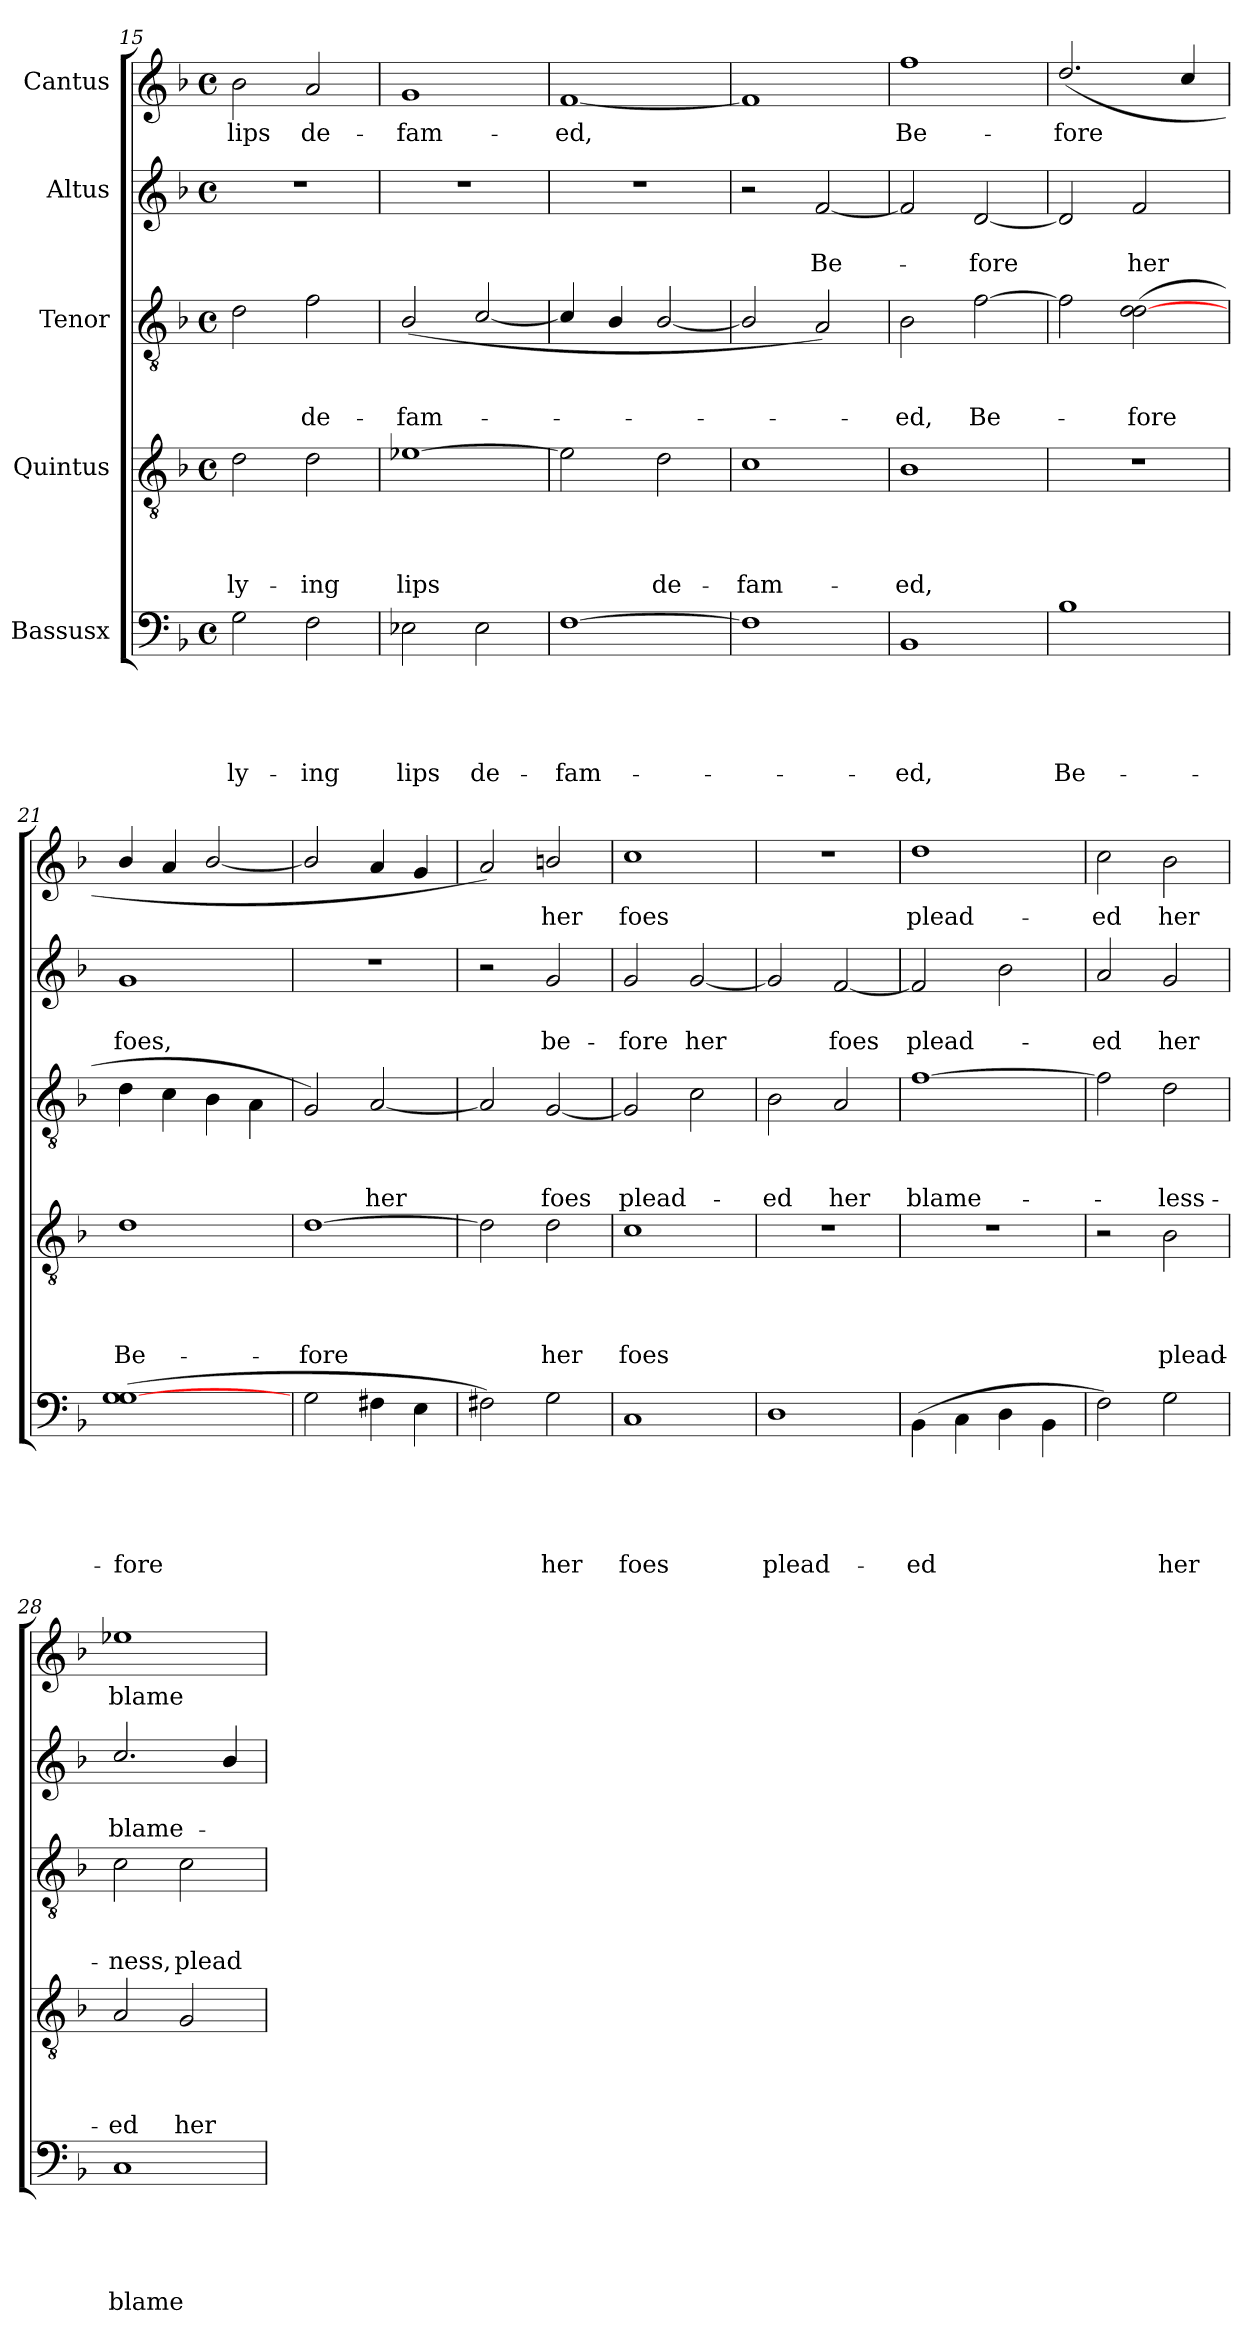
**kern	**text	**text	**text	**text	**text	**kern	**text	**text	**text	**text	**kern	**text	**text	**text	**kern	**text	**text	**kern	**text
*part5	*part5	*part5	*part5	*part5	*part5	*part4	*part4	*part4	*part4	*part4	*part3	*part3	*part3	*part3	*part2	*part2	*part2	*part1	*part1
*staff5	*staff5	*staff5	*staff5	*staff5	*staff5	*staff4	*staff4	*staff4	*staff4	*staff4	*staff3	*staff3	*staff3	*staff3	*staff2	*staff2	*staff2	*staff1	*staff1
*I"Bassusx	*	*	*	*	*	*I"Quintus	*	*	*	*	*I"Tenor	*	*	*	*I"Altus	*	*	*I"Cantus	*
*clefF4	*	*	*	*	*	*clefGv2	*	*	*	*	*clefGv2	*	*	*	*clefG2	*	*	*clefG2	*
*k[b-]	*	*	*	*	*	*k[b-]	*	*	*	*	*k[b-]	*	*	*	*k[b-]	*	*	*k[b-]	*
*F:	*	*	*	*	*	*F:	*	*	*	*	*F:	*	*	*	*F:	*	*	*F:	*
*M4/4	*	*	*	*	*	*M4/4	*	*	*	*	*M4/4	*	*	*	*M4/4	*	*	*M4/4	*
*met(c)	*	*	*	*	*	*met(c)	*	*	*	*	*met(c)	*	*	*	*met(c)	*	*	*met(c)	*
=15	=15	=15	=15	=15	=15	=15	=15	=15	=15	=15	=15	=15	=15	=15	=15	=15	=15	=15	=15
!	!	!	!	!	!LO:LY:b	!	!	!	!	!LO:LY:b	!	!	!	!	!	!	!	!	!LO:LY:b
2G\	.	.	.	.	ly-	2d\	.	.	.	ly-	2d\	.	.	.	1r	.	.	2b-\	lips
!	!	!	!	!	!LO:LY:b	!	!	!	!	!LO:LY:b	!	!	!	!LO:LY:b	!	!	!	!	!LO:LY:b
2F\	.	.	.	.	-ing	2d\	.	.	.	-ing	2f\	.	.	de-	.	.	.	2a/	de-
=16	=16	=16	=16	=16	=16	=16	=16	=16	=16	=16	=16	=16	=16	=16	=16	=16	=16	=16	=16
!	!	!	!	!	!LO:LY:b	!	!	!	!	!LO:LY:b	!	!	!	!LO:LY:b	!	!	!	!	!LO:LY:b
2E-X\	.	.	.	.	lips	[>1e-X	.	.	.	lips	(<2B-/	.	.	-fam-	1r	.	.	1g	-fam-
!	!	!	!	!	!LO:LY:b	!	!	!	!	!	!	!	!	!	!	!	!	!	!
2E-\	.	.	.	.	de-	.	.	.	.	.	[<2c/	.	.	.	.	.	.	.	.
=17	=17	=17	=17	=17	=17	=17	=17	=17	=17	=17	=17	=17	=17	=17	=17	=17	=17	=17	=17
!	!	!	!	!	!LO:LY:b	!	!	!	!	!	!	!	!	!	!	!	!	!	!LO:LY:b
[>1F	.	.	.	.	-fam-	2e-\]	.	.	.	.	4c/]	.	.	.	1r	.	.	[<1f	-ed,
.	.	.	.	.	.	.	.	.	.	.	4B-/	.	.	.	.	.	.	.	.
!	!	!	!	!	!	!	!	!	!	!LO:LY:b	!	!	!	!	!	!	!	!	!
.	.	.	.	.	.	2d\	.	.	.	de-	[<2B-/	.	.	.	.	.	.	.	.
=18	=18	=18	=18	=18	=18	=18	=18	=18	=18	=18	=18	=18	=18	=18	=18	=18	=18	=18	=18
!	!	!	!	!	!	!	!	!	!	!LO:LY:b	!	!	!	!	!	!	!	!	!
1F]	.	.	.	.	.	1c	.	.	.	-fam-	2B-/]	.	.	.	2r	.	.	1f]	.
!	!	!	!	!	!	!	!	!	!	!	!	!	!	!	!	!	!LO:LY:b	!	!
.	.	.	.	.	.	.	.	.	.	.	2A/)	.	.	.	[<2f/	.	Be-	.	.
=19	=19	=19	=19	=19	=19	=19	=19	=19	=19	=19	=19	=19	=19	=19	=19	=19	=19	=19	=19
!	!	!	!	!	!LO:LY:b	!	!	!	!	!LO:LY:b	!	!	!	!LO:LY:b	!	!	!	!	!LO:LY:b
1BB-	.	.	.	.	-ed,	1B-	.	.	.	-ed,	2B-\	.	.	-ed,	2f/]	.	.	1ff	Be-
!	!	!	!	!	!	!	!	!	!	!	!	!	!	!LO:LY:b	!	!	!LO:LY:b	!	!
.	.	.	.	.	.	.	.	.	.	.	[>2f\	.	.	Be-	[<2d/	.	-fore	.	.
=20	=20	=20	=20	=20	=20	=20	=20	=20	=20	=20	=20	=20	=20	=20	=20	=20	=20	=20	=20
!	!	!	!	!	!LO:LY:b	!	!	!	!	!	!	!	!	!	!	!	!	!	!LO:LY:b
1B-	.	.	.	.	Be-	1r	.	.	.	.	2f\]	.	.	.	2d/]	.	.	(<2.dd/	-fore
!	!	!	!	!	!	!	!	!	!	!	!	!	!	!LO:LY:b	!	!	!LO:LY:b	!	!
.	.	.	.	.	.	.	.	.	.	.	(>2d\ [>2d\	.	.	-fore	2f/	.	her	.	.
.	.	.	.	.	.	.	.	.	.	.	.	.	.	.	.	.	.	4cc/	.
!!LO:PB:g=z
=21	=21	=21	=21	=21	=21	=21	=21	=21	=21	=21	=21	=21	=21	=21	=21	=21	=21	=21	=21
!	!	!	!	!	!LO:LY:b	!	!	!	!	!LO:LY:b	!	!	!	!	!	!	!LO:LY:b	!	!
(>1G [>1G	.	.	.	.	-fore	1d	.	.	.	Be-	4d\	.	.	.	1g	.	foes,	4b-/	.
.	.	.	.	.	.	.	.	.	.	.	4c\	.	.	.	.	.	.	4a/	.
.	.	.	.	.	.	.	.	.	.	.	4B-\	.	.	.	.	.	.	[<2b-/	.
.	.	.	.	.	.	.	.	.	.	.	4A\	.	.	.	.	.	.	.	.
=22	=22	=22	=22	=22	=22	=22	=22	=22	=22	=22	=22	=22	=22	=22	=22	=22	=22	=22	=22
!	!	!	!	!	!	!	!	!	!	!LO:LY:b	!	!	!	!	!	!	!	!	!
2G\	.	.	.	.	.	[>1d	.	.	.	-fore	2G/)	.	.	.	1r	.	.	2b-/]	.
!	!	!	!	!	!	!	!	!	!	!	!	!	!	!LO:LY:b	!	!	!	!	!
4F#X\	.	.	.	.	.	.	.	.	.	.	[<2A/	.	.	her	.	.	.	4a/	.
4E\	.	.	.	.	.	.	.	.	.	.	.	.	.	.	.	.	.	4g/	.
=23	=23	=23	=23	=23	=23	=23	=23	=23	=23	=23	=23	=23	=23	=23	=23	=23	=23	=23	=23
2F#X\)	.	.	.	.	.	2d\]	.	.	.	.	2A/]	.	.	.	2r	.	.	2a/)	.
!	!	!	!	!	!LO:LY:b	!	!	!	!	!LO:LY:b	!	!	!	!LO:LY:b	!	!	!LO:LY:b	!	!LO:LY:b
2G\	.	.	.	.	her	2d\	.	.	.	her	[<2G/	.	.	foes	2g/	.	be-	2bn/	her
=24	=24	=24	=24	=24	=24	=24	=24	=24	=24	=24	=24	=24	=24	=24	=24	=24	=24	=24	=24
!	!	!	!	!	!LO:LY:b	!	!	!	!	!LO:LY:b	!	!	!	!LO:LY:b	!	!	!LO:LY:b	!	!LO:LY:b
1C	.	.	.	.	foes	1c	.	.	.	foes	2G/]	.	.	plead-	2g/	.	-fore	1cc	foes
!	!	!	!	!	!	!	!	!	!	!	!	!	!	!	!	!	!LO:LY:b	!	!
.	.	.	.	.	.	.	.	.	.	.	2c\	.	.	.	[<2g/	.	her	.	.
=25	=25	=25	=25	=25	=25	=25	=25	=25	=25	=25	=25	=25	=25	=25	=25	=25	=25	=25	=25
!	!	!	!	!	!LO:LY:b	!	!	!	!	!	!	!	!	!LO:LY:b	!	!	!	!	!
1D	.	.	.	.	plead-	1r	.	.	.	.	2B-\	.	.	-ed	2g/]	.	.	1r	.
!	!	!	!	!	!	!	!	!	!	!	!	!	!	!LO:LY:b	!	!	!LO:LY:b	!	!
.	.	.	.	.	.	.	.	.	.	.	2A/	.	.	her	[<2f/	.	foes	.	.
=26	=26	=26	=26	=26	=26	=26	=26	=26	=26	=26	=26	=26	=26	=26	=26	=26	=26	=26	=26
!	!	!	!	!	!LO:LY:b	!	!	!	!	!	!	!	!	!LO:LY:b	!	!	!LO:LY:b	!	!LO:LY:b
(>4BB-\	.	.	.	.	-ed	1r	.	.	.	.	[>1f	.	.	blame-	2f/]	.	plead-	1dd	plead-
4C\	.	.	.	.	.	.	.	.	.	.	.	.	.	.	.	.	.	.	.
4D\	.	.	.	.	.	.	.	.	.	.	.	.	.	.	2b-\	.	.	.	.
4BB-\	.	.	.	.	.	.	.	.	.	.	.	.	.	.	.	.	.	.	.
=27	=27	=27	=27	=27	=27	=27	=27	=27	=27	=27	=27	=27	=27	=27	=27	=27	=27	=27	=27
!	!	!	!	!	!	!	!	!	!	!	!	!	!	!	!	!	!LO:LY:b	!	!LO:LY:b
2F\)	.	.	.	.	.	2r	.	.	.	.	2f\]	.	.	.	2a/	.	-ed	2cc\	-ed
!	!	!	!	!	!LO:LY:b	!	!	!	!	!LO:LY:b	!	!	!	!LO:LY:b	!	!	!LO:LY:b	!	!LO:LY:b
2G\	.	.	.	.	her	2B-\	.	.	.	plead-	2d\	.	.	-less-	2g/	.	her	2b-\	her
=28	=28	=28	=28	=28	=28	=28	=28	=28	=28	=28	=28	=28	=28	=28	=28	=28	=28	=28	=28
!	!	!	!	!	!LO:LY:b	!	!	!	!	!LO:LY:b	!	!	!	!LO:LY:b	!	!	!LO:LY:b	!	!LO:LY:b
1C	.	.	.	.	blame-	2A/	.	.	.	-ed	2c\	.	.	-ness,	2.cc/	.	blame-	1ee-X	blame-
!	!	!	!	!	!	!	!	!	!	!LO:LY:b	!	!	!	!LO:LY:b	!	!	!	!	!
.	.	.	.	.	.	2G/	.	.	.	her	2c\	.	.	plead-	.	.	.	.	.
.	.	.	.	.	.	.	.	.	.	.	.	.	.	.	4b-/	.	.	.	.
=	=	=	=	=	=	=	=	=	=	=	=	=	=	=	=	=	=	=	=
*-	*-	*-	*-	*-	*-	*-	*-	*-	*-	*-	*-	*-	*-	*-	*-	*-	*-	*-	*-
